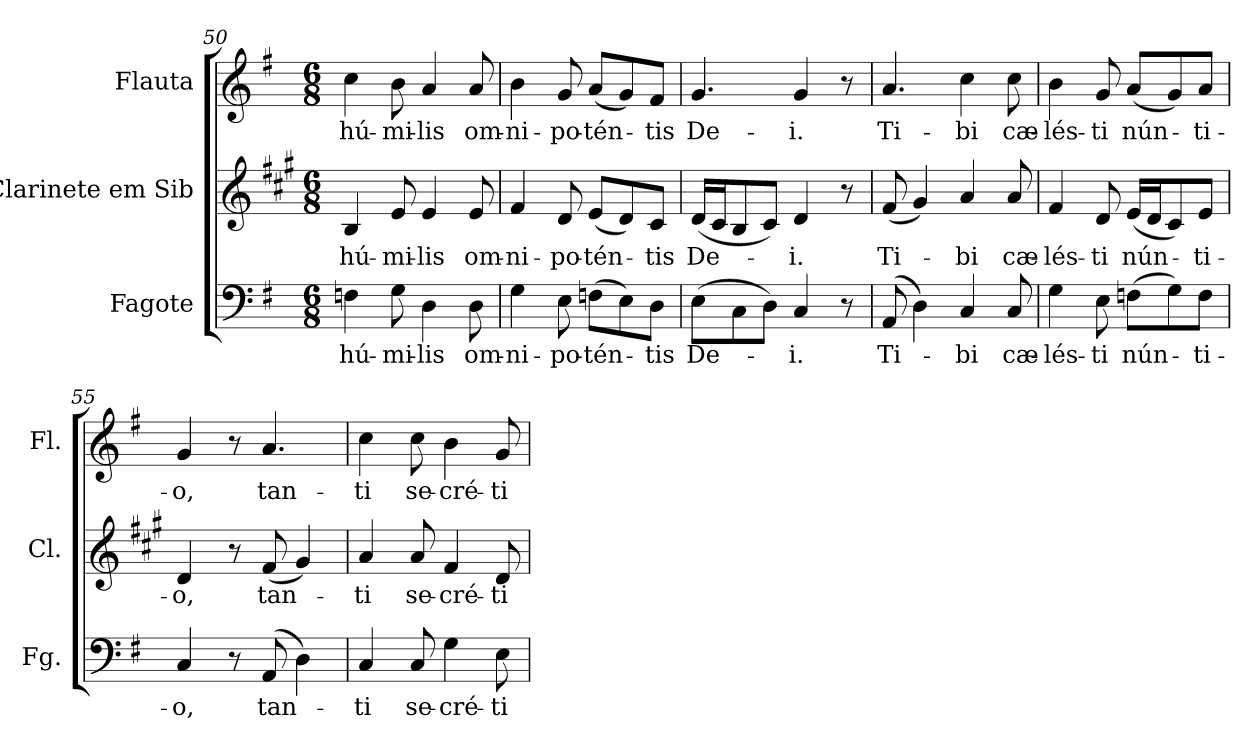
**kern	**text	**kern	**text	**kern	**text
*part3	*part3	*part2	*part2	*part1	*part1
*staff3	*staff3	*staff2	*staff2	*staff1	*staff1
*I"Fagote	*	*I"Clarinete em Sib	*	*I"Flauta	*
*I'Fg.	*	*I'Cl.	*	*I'Fl.	*
*clefF4	*	*clefG2	*	*clefG2	*
*	*	*ITrd1c2	*	*	*
*k[f#]	*	*k[f#]	*	*k[f#]	*
*G:	*	*G:	*	*G:	*
*M6/8	*	*M6/8	*	*M6/8	*
=50	=50	=50	=50	=50	=50
!	!LO:LY:b:color=#000000	!	!	!	!
!	!	!	!LO:LY:b:color=#000000	!	!
!	!	!	!	!	!LO:LY:b:color=#000000
4Fni\	hú-	4Ai/	hú-	4cci\	hú-
!	!LO:LY:b:color=#000000	!	!	!	!
!	!	!	!LO:LY:b:color=#000000	!	!
!	!	!	!	!	!LO:LY:b:color=#000000
8Gi\	-mi-	8di/	-mi-	8bi\	-mi-
!	!LO:LY:b:color=#000000	!	!	!	!
!	!	!	!LO:LY:b:color=#000000	!	!
!	!	!	!	!	!LO:LY:b:color=#000000
4Di\	-lis	4di/	-lis	4ai/	-lis
!	!LO:LY:b:color=#000000	!	!	!	!
!	!	!	!LO:LY:b:color=#000000	!	!
!	!	!	!	!	!LO:LY:b:color=#000000
8Di\	om-	8di/	om-	8ai/	om-
!!LO:LB:g=z
=51	=51	=51	=51	=51	=51
!	!LO:LY:b:color=#000000	!	!	!	!
!	!	!	!LO:LY:b:color=#000000	!	!
!	!	!	!	!	!LO:LY:b:color=#000000
4Gi\	-ni-	4ei/	-ni-	4bi\	-ni-
!	!LO:LY:b:color=#000000	!	!	!	!
!	!	!	!LO:LY:b:color=#000000	!	!
!	!	!	!	!	!LO:LY:b:color=#000000
8Ei\	-po-	8ci/	-po-	8gi/	-po-
!	!LO:LY:b:color=#000000	!	!	!	!
!	!	!	!LO:LY:b:color=#000000	!	!
!	!	!	!	!	!LO:LY:b:color=#000000
(8Fni\L	-tén-	(8di/L	-tén-	(8ai/L	-tén-
8Ei\)	.	8ci/)	.	8gi/)	.
!	!LO:LY:b:color=#000000	!	!	!	!
!	!	!	!LO:LY:b:color=#000000	!	!
!	!	!	!	!	!LO:LY:b:color=#000000
8Di\J	-tis	8Bi/J	-tis	8f#i/J	-tis
=52	=52	=52	=52	=52	=52
!	!LO:LY:b:color=#000000	!	!	!	!
!	!	!	!LO:LY:b:color=#000000	!	!
!	!	!	!	!	!LO:LY:b:color=#000000
(8Ei\L	De-	(16ci/LL	De-	4.gi/	De-
.	.	16Bi/J	.	.	.
8Ci\	.	8Ai/	.	.	.
8Di\J)	.	8Bi/J)	.	.	.
!	!LO:LY:b:color=#000000	!	!	!	!
!	!	!	!LO:LY:b:color=#000000	!	!
!	!	!	!	!	!LO:LY:b:color=#000000
4Ci/	-i.	4ci/	-i.	4gi/	-i.
8r	.	8r	.	8r	.
=53	=53	=53	=53	=53	=53
!	!LO:LY:b:color=#000000	!	!	!	!
!	!	!	!LO:LY:b:color=#000000	!	!
!	!	!	!	!	!LO:LY:b:color=#000000
(8AAi/	Ti-	(8ei/	Ti-	4.ai/	Ti-
4Di\)	.	4f#i/)	.	.	.
!	!LO:LY:b:color=#000000	!	!	!	!
!	!	!	!LO:LY:b:color=#000000	!	!
!	!	!	!	!	!LO:LY:b:color=#000000
4Ci/	-bi	4gi/	-bi	4cci\	-bi
!	!LO:LY:b:color=#000000	!	!	!	!
!	!	!	!LO:LY:b:color=#000000	!	!
!	!	!	!	!	!LO:LY:b:color=#000000
8Ci/	cæ-	8gi/	cæ-	8cci\	cæ-
=54	=54	=54	=54	=54	=54
!	!LO:LY:b:color=#000000	!	!	!	!
!	!	!	!LO:LY:b:color=#000000	!	!
!	!	!	!	!	!LO:LY:b:color=#000000
4Gi\	-lés-	4ei/	-lés-	4bi\	-lés-
!	!LO:LY:b:color=#000000	!	!	!	!
!	!	!	!LO:LY:b:color=#000000	!	!
!	!	!	!	!	!LO:LY:b:color=#000000
8Ei\	-ti	8ci/	-ti	8gi/	-ti
!	!LO:LY:b:color=#000000	!	!	!	!
!	!	!	!LO:LY:b:color=#000000	!	!
!	!	!	!	!	!LO:LY:b:color=#000000
(8Fni\L	nún-	(16di/LL	nún-	(8ai/L	nún-
.	.	16ci/J	.	.	.
8Gi\)	.	8Bi/)	.	8gi/)	.
!	!LO:LY:b:color=#000000	!	!	!	!
!	!	!	!LO:LY:b:color=#000000	!	!
!	!	!	!	!	!LO:LY:b:color=#000000
8Fi\J	-ti-	8di/J	-ti-	8ai/J	-ti-
=55	=55	=55	=55	=55	=55
!	!LO:LY:b:color=#000000	!	!	!	!
!	!	!	!LO:LY:b:color=#000000	!	!
!	!	!	!	!	!LO:LY:b:color=#000000
4Ci/	-o,	4ci/	-o,	4gi/	-o,
8r	.	8r	.	8r	.
!	!LO:LY:b:color=#000000	!	!	!	!
!	!	!	!LO:LY:b:color=#000000	!	!
!	!	!	!	!	!LO:LY:b:color=#000000
(8AAi/	tan-	(8ei/	tan-	4.ai/	tan-
4Di\)	.	4f#i/)	.	.	.
=56	=56	=56	=56	=56	=56
!	!LO:LY:b:color=#000000	!	!	!	!
!	!	!	!LO:LY:b:color=#000000	!	!
!	!	!	!	!	!LO:LY:b:color=#000000
4Ci/	-ti	4gi/	-ti	4cci\	-ti
!	!LO:LY:b:color=#000000	!	!	!	!
!	!	!	!LO:LY:b:color=#000000	!	!
!	!	!	!	!	!LO:LY:b:color=#000000
8Ci/	se-	8gi/	se-	8cci\	se-
!	!LO:LY:b:color=#000000	!	!	!	!
!	!	!	!LO:LY:b:color=#000000	!	!
!	!	!	!	!	!LO:LY:b:color=#000000
4Gi\	-cré-	4ei/	-cré-	4bi\	-cré-
!	!LO:LY:b:color=#000000	!	!	!	!
!	!	!	!LO:LY:b:color=#000000	!	!
!	!	!	!	!	!LO:LY:b:color=#000000
8Ei\	-ti	8ci/	-ti	8gi/	-ti
=	=	=	=	=	=
*-	*-	*-	*-	*-	*-
